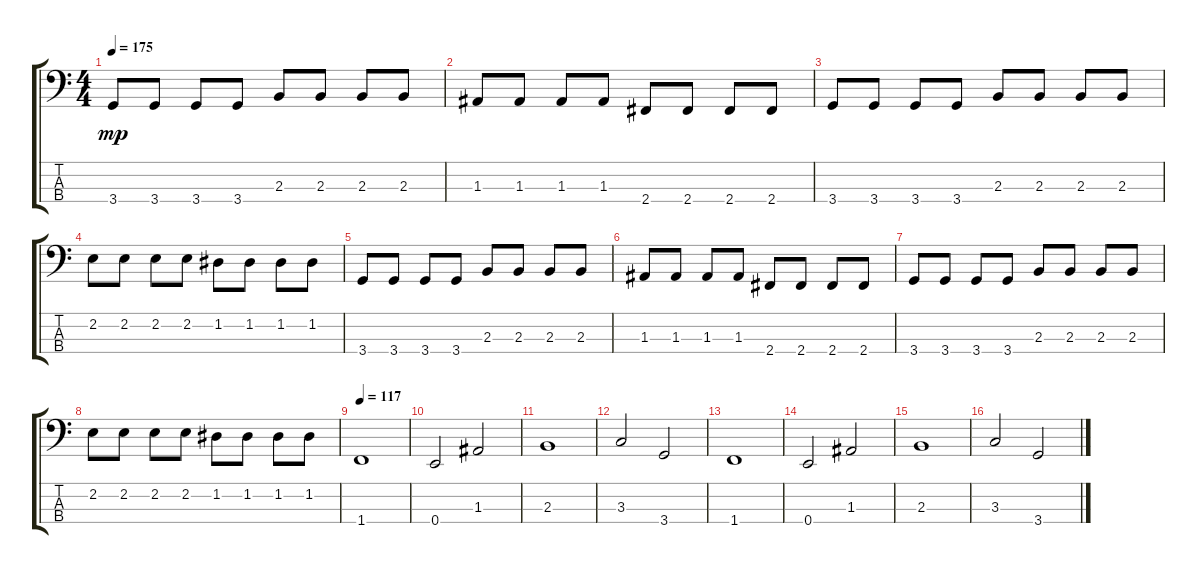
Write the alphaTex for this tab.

\track "" {instrument electricbasspick}
\staff {score tabs}
\tuning (G2 D2 A1 E1) {hide}
\ts (4 4)
\tempo 175
\clef f4
\ks c
3.4.8{dy mp} 3.4.8 3.4.8 3.4.8 2.3.8 2.3.8 2.3.8 2.3.8 |
1.3.8 1.3.8 1.3.8 1.3.8 2.4.8 2.4.8 2.4.8 2.4.8 |
3.4.8 3.4.8 3.4.8 3.4.8 2.3.8 2.3.8 2.3.8 2.3.8 |
2.2.8 2.2.8 2.2.8 2.2.8 1.2.8 1.2.8 1.2.8 1.2.8 |
3.4.8 3.4.8 3.4.8 3.4.8 2.3.8 2.3.8 2.3.8 2.3.8 |
1.3.8 1.3.8 1.3.8 1.3.8 2.4.8 2.4.8 2.4.8 2.4.8 |
3.4.8 3.4.8 3.4.8 3.4.8 2.3.8 2.3.8 2.3.8 2.3.8 |
2.2.8 2.2.8 2.2.8 2.2.8 1.2.8 1.2.8 1.2.8 1.2.8 |
\tempo 117
1.4.1 |
0.4.2 1.3.2 |
2.3.1 |
3.3.2 3.4.2 |
1.4.1 |
0.4.2 1.3.2 |
2.3.1 |
3.3.2 3.4.2
